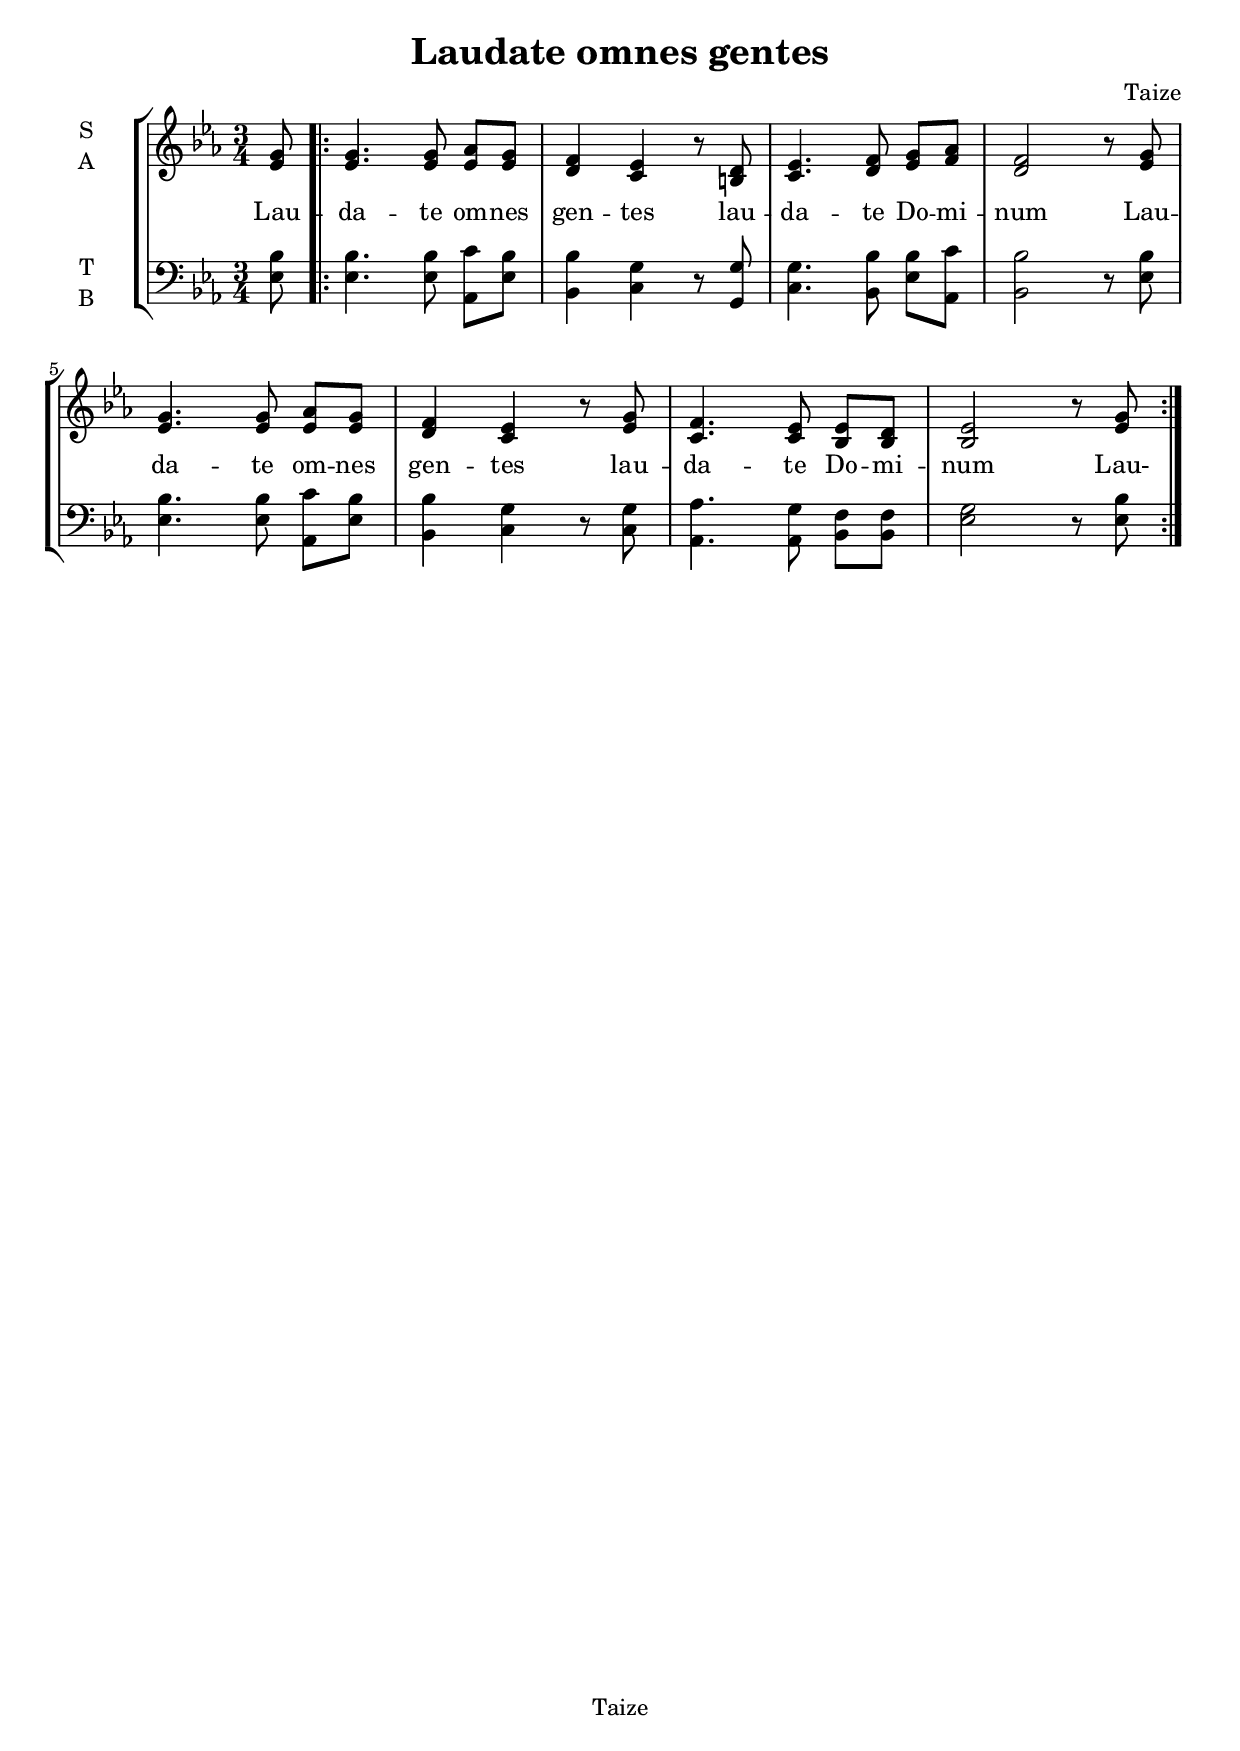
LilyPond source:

\version "2.24.1"
% automatically converted by musicxml2ly from laudateo.musicxml
\pointAndClickOff

\header {
    title =  "Laudate omnes gentes"
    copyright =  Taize
    composer =  Taize
    encodingsoftware =  "MuseScore 4.0.2"
    encodingdate =  "2024-11-12"
    }

\layout {
    \context { \Score
        autoBeaming = ##f
        }
    }
laudatePartPOneVoiceOne =  \relative es' {
    \clef "treble" \time 3/4 \key es \major \partial 8 \stemUp <es g>8
    \repeat volta 2 {
        | % 1
        \stemUp <es g>4. \stemUp <es g>8 \stemUp <es as>8 [ \stemUp <es
            g>8 ] | % 2
        \stemUp <d f>4 \stemUp <c es>4 r8 \stemUp <b d>8 | % 3
        \stemUp <c es>4. \stemUp <d f>8 \stemUp <es g>8 [ \stemUp <f as>8
        ] | % 4
        \stemUp <d f>2 r8 \stemUp <es g>8 | % 5
        \stemUp <es g>4. \stemUp <es g>8 \stemUp <es as>8 [ \stemUp <es
            g>8 ] | % 6
        \stemUp <d f>4 \stemUp <c es>4 r8 \stemUp <es g>8 | % 7
        \stemUp <c f>4. \stemUp <c es>8 \stemUp <bes es>8 [ \stemUp <bes
            d>8 ] | % 8
        \stemUp <bes es>2 r8 \stemUp <es g>8 }
    }

laudatePartPOneVoiceOneLyricsOne =  \lyricmode {\set ignoreMelismata = ##t Lau
    -- da -- te om -- nes gen -- tes lau -- da -- te Do -- mi -- num Lau
    -- da -- te om -- nes gen -- tes lau -- da -- te Do -- mi -- num Lau-
    }

laudatePartPTwoVoiceOne =  \relative es {
    \clef "bass" \time 3/4 \key es \major \partial 8 \stemDown <es
        bes'>8 \repeat volta 2 {
        | % 1
        \stemDown <es bes'>4. \stemDown <es bes'>8 \stemDown <as, c'>8 [
        \stemDown <es' bes'>8 ] | % 2
        \stemDown <bes bes'>4 \stemDown <c g'>4 r8 \stemUp <g g'>8 | % 3
        \stemDown <c g'>4. \stemDown <bes bes'>8 \stemDown <es bes'>8 [
        \stemDown <as, c'>8 ] | % 4
        \stemDown <bes bes'>2 r8 \stemDown <es bes'>8 | % 5
        \stemDown <es bes'>4. \stemDown <es bes'>8 \stemDown <as, c'>8 [
        \stemDown <es' bes'>8 ] | % 6
        \stemDown <bes bes'>4 \stemDown <c g'>4 r8 \stemDown <c g'>8 | % 7
        \stemDown <as as'>4. \stemDown <as g'>8 \stemDown <bes f'>8 [
        \stemDown <bes f'>8 ] | % 8
        \stemDown <es g>2 r8 \stemDown <es bes'>8 }
    }


% The score definition
\score {
    <<
        
        \new StaffGroup
        <<
            \new Staff
            <<
                \set Staff.instrumentName = \markup { \center-column { \line {"S"} \line {"A"} } }
                \context Staff << 
                    \mergeDifferentlyDottedOn\mergeDifferentlyHeadedOn
                    \context Voice = "laudatePartPOneVoiceOne" {  \laudatePartPOneVoiceOne }
                    \new Lyrics \lyricsto "laudatePartPOneVoiceOne" { \laudatePartPOneVoiceOneLyricsOne }
                    >>
                >>
            \new Staff
            <<
                \set Staff.instrumentName = \markup { \center-column { \line {"T"} \line {"B"} } }
                \context Staff << 
                    \mergeDifferentlyDottedOn\mergeDifferentlyHeadedOn
                    \context Voice = "laudatePartPTwoVoiceOne" {  \laudatePartPTwoVoiceOne }
                    >>
                >>
            
            >>
        
        >>
    \layout {}
    % To create MIDI output, uncomment the following line:
    %  \midi {\tempo 4 = 100 }
    }

